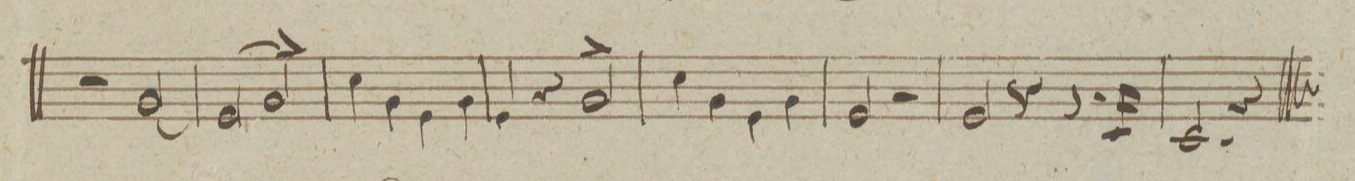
**kern	**dynam
*I"Clarino Secundo in C.	*
*clefG2	*
*k[]	*
*met(c|)	*
*M2/2	*
2r	.
(2g/	.
=254	=254
(>2e/)	.
2g/^>)	.
=255	=255
4cc\	.
4g\	.
4e\	.
4g\	.
=256	=256
4e/	.
4r	.
2g/^>	.
=257	=257
4cc\	.
4g\	.
4e\	.
4g\	.
=258	=258
2e/	.
2r	.
=259	=259
2e/	.
4r	.
8.r	.
16c/	.
=260	=260
2.c/	.
4r	.
==	==
*-	*-
